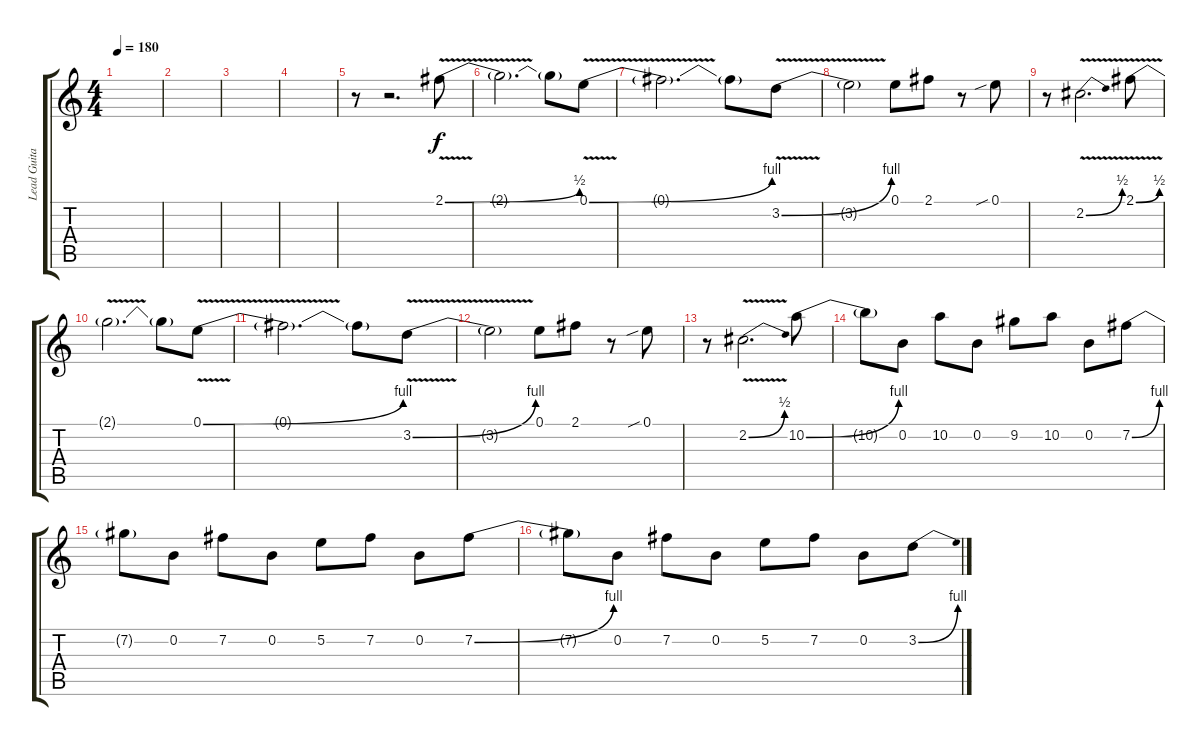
\track ("Lead Guitar" "Lead Guita") {instrument overdrivenguitar}
\staff {score tabs}
\tuning (E4 B3 G3 D3 A2 E2) {hide}
\ts (4 4)
\tempo 180
\clef g2
\ks c
|
|
|
|
r.8 r.2{d} 2.1{be (bend 0 0 60 2) v}.8 |
2.1{t}.2{d} 2.1{t}.8 0.1{be (bend 0 0 60 4) v}.8 |
0.1{t}.2{d} 0.1{t}.8 3.2{be (bend 0 0 60 4) v}.8 |
3.2{t}.2 0.1.8 2.1.8 r.8 0.1{sib}.8 |
r.8 2.2{be (bend 0 0 60 2) v}.2{d} 2.1{be (bend 0 0 60 2) v}.8 |
2.1{t}.2{d} 2.1{t}.8 0.1{be (bend 0 0 60 4) v}.8 |
0.1{t}.2{d} 0.1{t}.8 3.2{be (bend 0 0 60 4) v}.8 |
3.2{t}.2 0.1.8 2.1.8 r.8 0.1{sib}.8 |
r.8 2.2{be (bend 0 0 60 2) v}.2{d} 10.2{be (bend 0 0 60 4)}.8 |
10.2{t}.8 0.2.8 10.2.8 0.2.8 9.2.8 10.2.8 0.2.8 7.2{be (bend 0 0 60 4)}.8 |
7.2{t}.8 0.2.8 7.2.8 0.2.8 5.2.8 7.2.8 0.2.8 7.2{be (bend 0 0 60 4)}.8 |
7.2{t}.8 0.2.8 7.2.8 0.2.8 5.2.8 7.2.8 0.2.8 3.2{be (bend 0 0 60 4)}.8
